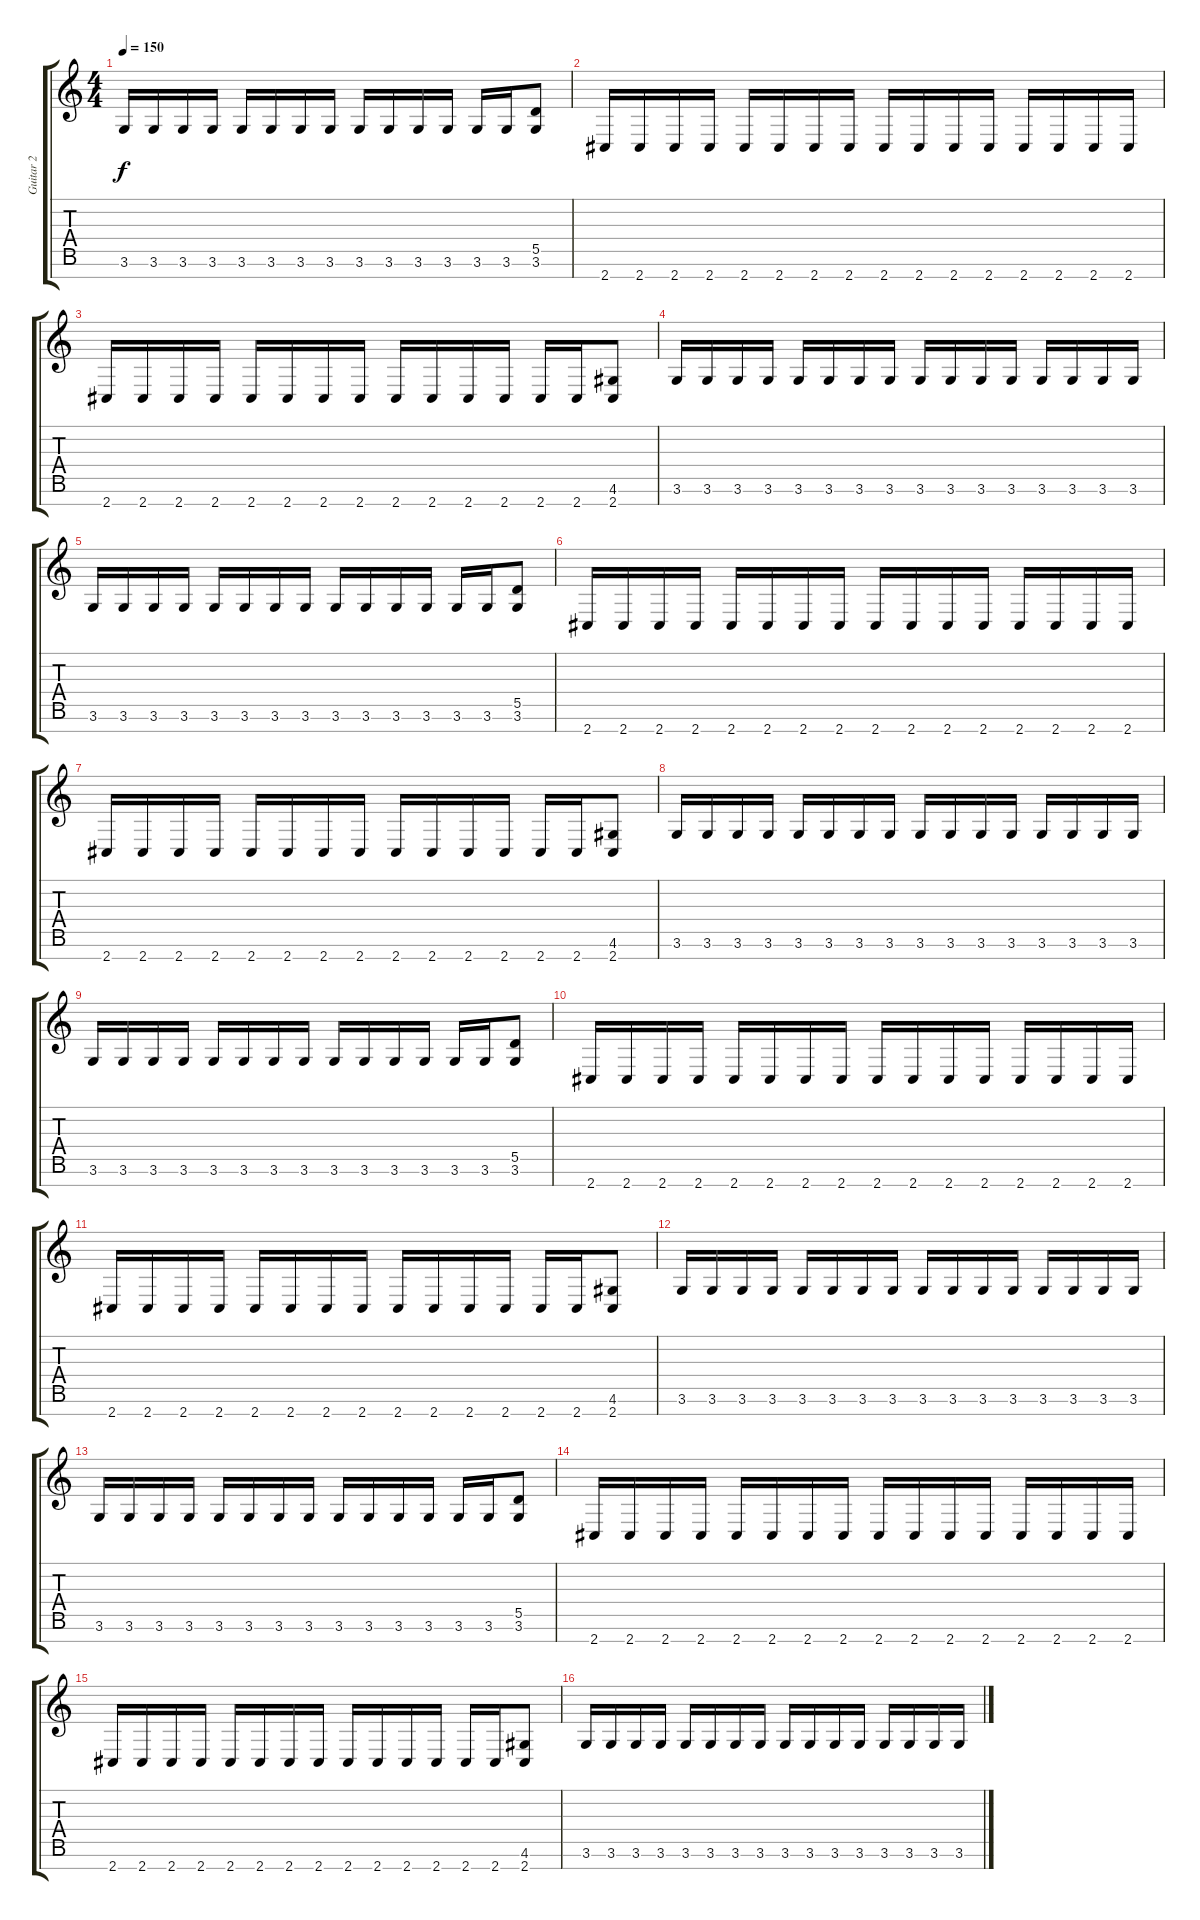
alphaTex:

\track ("Guitar 2" "Guitar 2") {instrument distortionguitar}
\staff {score tabs}
\tuning (E4 B3 G3 D3 A2 E2 B1) {hide}
\ts (4 4)
\tempo 150
\clef g2
\ks c
3.6.16{dy f} 3.6.16 3.6.16 3.6.16 3.6.16 3.6.16 3.6.16 3.6.16 3.6.16 3.6.16 3.6.16 3.6.16 3.6.16 3.6.16 (5.5 3.6).8 |
2.7.16 2.7.16 2.7.16 2.7.16 2.7.16 2.7.16 2.7.16 2.7.16 2.7.16 2.7.16 2.7.16 2.7.16 2.7.16 2.7.16 2.7.16 2.7.16 |
2.7.16 2.7.16 2.7.16 2.7.16 2.7.16 2.7.16 2.7.16 2.7.16 2.7.16 2.7.16 2.7.16 2.7.16 2.7.16 2.7.16 (4.6 2.7).8 |
3.6.16 3.6.16 3.6.16 3.6.16 3.6.16 3.6.16 3.6.16 3.6.16 3.6.16 3.6.16 3.6.16 3.6.16 3.6.16 3.6.16 3.6.16 3.6.16 |
3.6.16 3.6.16 3.6.16 3.6.16 3.6.16 3.6.16 3.6.16 3.6.16 3.6.16 3.6.16 3.6.16 3.6.16 3.6.16 3.6.16 (5.5 3.6).8 |
2.7.16 2.7.16 2.7.16 2.7.16 2.7.16 2.7.16 2.7.16 2.7.16 2.7.16 2.7.16 2.7.16 2.7.16 2.7.16 2.7.16 2.7.16 2.7.16 |
2.7.16 2.7.16 2.7.16 2.7.16 2.7.16 2.7.16 2.7.16 2.7.16 2.7.16 2.7.16 2.7.16 2.7.16 2.7.16 2.7.16 (4.6 2.7).8 |
3.6.16 3.6.16 3.6.16 3.6.16 3.6.16 3.6.16 3.6.16 3.6.16 3.6.16 3.6.16 3.6.16 3.6.16 3.6.16 3.6.16 3.6.16 3.6.16 |
3.6.16 3.6.16 3.6.16 3.6.16 3.6.16 3.6.16 3.6.16 3.6.16 3.6.16 3.6.16 3.6.16 3.6.16 3.6.16 3.6.16 (5.5 3.6).8 |
2.7.16 2.7.16 2.7.16 2.7.16 2.7.16 2.7.16 2.7.16 2.7.16 2.7.16 2.7.16 2.7.16 2.7.16 2.7.16 2.7.16 2.7.16 2.7.16 |
2.7.16 2.7.16 2.7.16 2.7.16 2.7.16 2.7.16 2.7.16 2.7.16 2.7.16 2.7.16 2.7.16 2.7.16 2.7.16 2.7.16 (4.6 2.7).8 |
\section ("" "")
3.6.16 3.6.16 3.6.16 3.6.16 3.6.16 3.6.16 3.6.16 3.6.16 3.6.16 3.6.16 3.6.16 3.6.16 3.6.16 3.6.16 3.6.16 3.6.16 |
3.6.16 3.6.16 3.6.16 3.6.16 3.6.16 3.6.16 3.6.16 3.6.16 3.6.16 3.6.16 3.6.16 3.6.16 3.6.16 3.6.16 (5.5 3.6).8 |
2.7.16 2.7.16 2.7.16 2.7.16 2.7.16 2.7.16 2.7.16 2.7.16 2.7.16 2.7.16 2.7.16 2.7.16 2.7.16 2.7.16 2.7.16 2.7.16 |
2.7.16 2.7.16 2.7.16 2.7.16 2.7.16 2.7.16 2.7.16 2.7.16 2.7.16 2.7.16 2.7.16 2.7.16 2.7.16 2.7.16 (4.6 2.7).8 |
3.6.16 3.6.16 3.6.16 3.6.16 3.6.16 3.6.16 3.6.16 3.6.16 3.6.16 3.6.16 3.6.16 3.6.16 3.6.16 3.6.16 3.6.16 3.6.16
